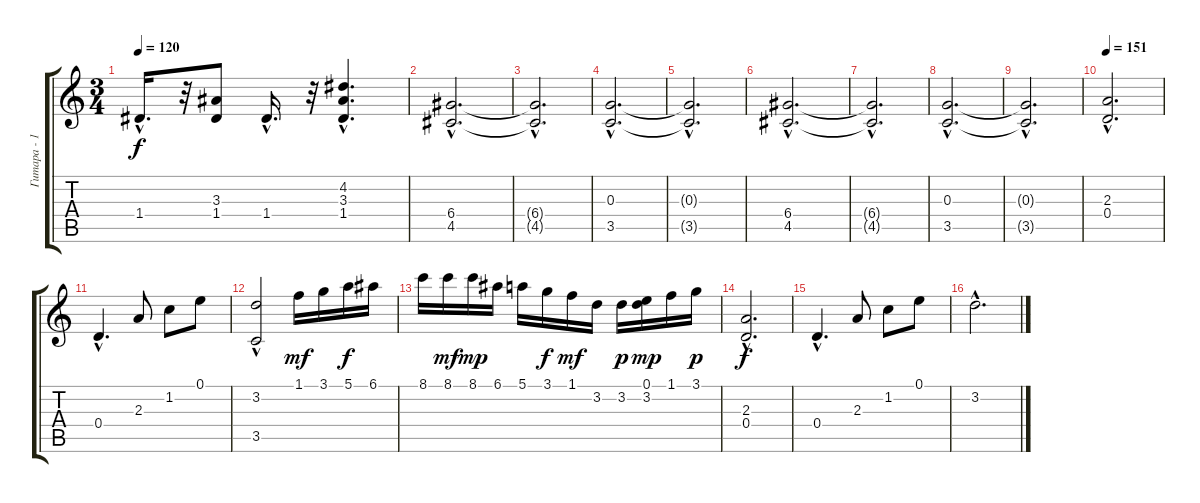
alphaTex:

\track ("Гитара - 1" "Гитара - 1") {instrument distortionguitar}
\staff {score tabs}
\tuning (E4 B3 G3 D3 A2 E2) {hide}
\ts (3 4)
\tempo 120
\clef g2
\ks c
1.4{hac}.16{d dy f} r.32 (3.3 1.4).8 1.4{hac}.16{d} r.32 (4.2{hac} 3.3 1.4{hac}).4{d} |
(6.4{hac} 4.5{hac}).2{d} |
(6.4{hac t} 4.5{hac t}).2{d} |
(0.3{hac} 3.5{hac}).2{d} |
(0.3{hac t} 3.5{hac t}).2{d} |
(6.4{hac} 4.5{hac}).2{d} |
(6.4{hac t} 4.5{hac t}).2{d} |
(0.3{hac} 3.5{hac}).2{d} |
(0.3{hac t} 3.5{hac t}).2{d} |
\tempo 151
(2.3{hac} 0.4{hac}).2{d} |
0.4{hac}.4{d} 2.3.8 1.2.8 0.1.8 |
(3.2 3.5{hac}).2 1.1.16{dy mf} 3.1.16 5.1.16{dy f} 6.1.16 |
8.1.16 8.1.16{dy mf} 8.1.16{dy mp} 6.1.16 5.1.16 3.1.16{dy f} 1.1.16{dy mf} 3.2.16 3.2.16{dy p} (0.1 3.2).16{dy mp} 1.1.16 3.1.16{dy p} |
(2.3{hac} 0.4{hac}).2{d dy f} |
0.4{hac}.4{d} 2.3.8 1.2.8 0.1.8 |
3.2{hac}.2{d}
